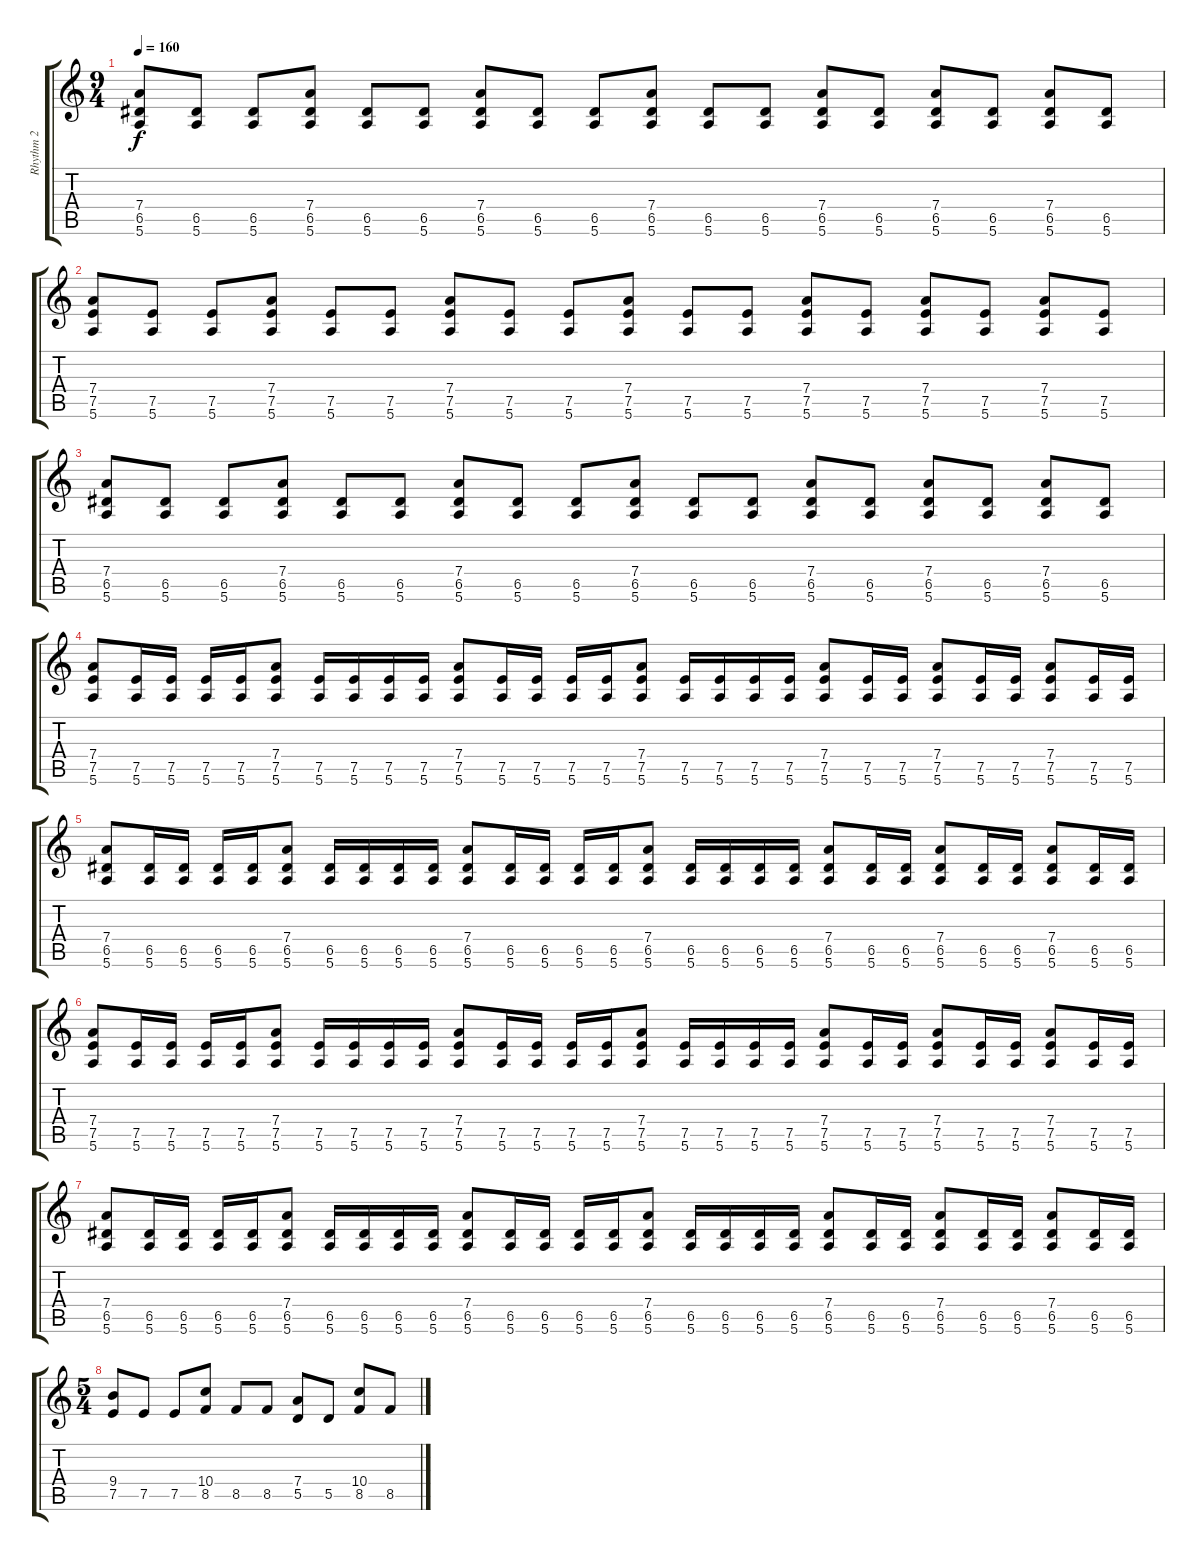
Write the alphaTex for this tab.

\track ("Rhythm 2" "Rhythm 2") {instrument overdrivenguitar}
\staff {score tabs}
\tuning (E4 B3 G3 D3 A2 E2) {hide}
\ts (9 4)
\tempo 160
\clef g2
\ks c
(7.4 6.5 5.6).8{dy f} (6.5 5.6).8 (6.5 5.6).8 (7.4 6.5 5.6).8 (6.5 5.6).8 (6.5 5.6).8 (7.4 6.5 5.6).8 (6.5 5.6).8 (6.5 5.6).8 (7.4 6.5 5.6).8 (6.5 5.6).8 (6.5 5.6).8 (7.4 6.5 5.6).8 (6.5 5.6).8 (7.4 6.5 5.6).8 (6.5 5.6).8 (7.4 6.5 5.6).8 (6.5 5.6).8 |
(7.4 7.5 5.6).8 (7.5 5.6).8 (7.5 5.6).8 (7.4 7.5 5.6).8 (7.5 5.6).8 (7.5 5.6).8 (7.4 7.5 5.6).8 (7.5 5.6).8 (7.5 5.6).8 (7.4 7.5 5.6).8 (7.5 5.6).8 (7.5 5.6).8 (7.4 7.5 5.6).8 (7.5 5.6).8 (7.4 7.5 5.6).8 (7.5 5.6).8 (7.4 7.5 5.6).8 (7.5 5.6).8 |
(7.4 6.5 5.6).8 (6.5 5.6).8 (6.5 5.6).8 (7.4 6.5 5.6).8 (6.5 5.6).8 (6.5 5.6).8 (7.4 6.5 5.6).8 (6.5 5.6).8 (6.5 5.6).8 (7.4 6.5 5.6).8 (6.5 5.6).8 (6.5 5.6).8 (7.4 6.5 5.6).8 (6.5 5.6).8 (7.4 6.5 5.6).8 (6.5 5.6).8 (7.4 6.5 5.6).8 (6.5 5.6).8 |
(7.4 7.5 5.6).8 (7.5 5.6).16 (7.5 5.6).16 (7.5 5.6).16 (7.5 5.6).16 (7.4 7.5 5.6).8 (7.5 5.6).16 (7.5 5.6).16 (7.5 5.6).16 (7.5 5.6).16 (7.4 7.5 5.6).8 (7.5 5.6).16 (7.5 5.6).16 (7.5 5.6).16 (7.5 5.6).16 (7.4 7.5 5.6).8 (7.5 5.6).16 (7.5 5.6).16 (7.5 5.6).16 (7.5 5.6).16 (7.4 7.5 5.6).8 (7.5 5.6).16 (7.5 5.6).16 (7.4 7.5 5.6).8 (7.5 5.6).16 (7.5 5.6).16 (7.4 7.5 5.6).8 (7.5 5.6).16 (7.5 5.6).16 |
(7.4 6.5 5.6).8 (6.5 5.6).16 (6.5 5.6).16 (6.5 5.6).16 (6.5 5.6).16 (7.4 6.5 5.6).8 (6.5 5.6).16 (6.5 5.6).16 (6.5 5.6).16 (6.5 5.6).16 (7.4 6.5 5.6).8 (6.5 5.6).16 (6.5 5.6).16 (6.5 5.6).16 (6.5 5.6).16 (7.4 6.5 5.6).8 (6.5 5.6).16 (6.5 5.6).16 (6.5 5.6).16 (6.5 5.6).16 (7.4 6.5 5.6).8 (6.5 5.6).16 (6.5 5.6).16 (7.4 6.5 5.6).8 (6.5 5.6).16 (6.5 5.6).16 (7.4 6.5 5.6).8 (6.5 5.6).16 (6.5 5.6).16 |
(7.4 7.5 5.6).8 (7.5 5.6).16 (7.5 5.6).16 (7.5 5.6).16 (7.5 5.6).16 (7.4 7.5 5.6).8 (7.5 5.6).16 (7.5 5.6).16 (7.5 5.6).16 (7.5 5.6).16 (7.4 7.5 5.6).8 (7.5 5.6).16 (7.5 5.6).16 (7.5 5.6).16 (7.5 5.6).16 (7.4 7.5 5.6).8 (7.5 5.6).16 (7.5 5.6).16 (7.5 5.6).16 (7.5 5.6).16 (7.4 7.5 5.6).8 (7.5 5.6).16 (7.5 5.6).16 (7.4 7.5 5.6).8 (7.5 5.6).16 (7.5 5.6).16 (7.4 7.5 5.6).8 (7.5 5.6).16 (7.5 5.6).16 |
(7.4 6.5 5.6).8 (6.5 5.6).16 (6.5 5.6).16 (6.5 5.6).16 (6.5 5.6).16 (7.4 6.5 5.6).8 (6.5 5.6).16 (6.5 5.6).16 (6.5 5.6).16 (6.5 5.6).16 (7.4 6.5 5.6).8 (6.5 5.6).16 (6.5 5.6).16 (6.5 5.6).16 (6.5 5.6).16 (7.4 6.5 5.6).8 (6.5 5.6).16 (6.5 5.6).16 (6.5 5.6).16 (6.5 5.6).16 (7.4 6.5 5.6).8 (6.5 5.6).16 (6.5 5.6).16 (7.4 6.5 5.6).8 (6.5 5.6).16 (6.5 5.6).16 (7.4 6.5 5.6).8 (6.5 5.6).16 (6.5 5.6).16 |
\ts (5 4)
(9.4 7.5).8 7.5.8 7.5.8 (10.4 8.5).8 8.5.8 8.5.8 (7.4 5.5).8 5.5.8 (10.4 8.5).8 8.5.8
